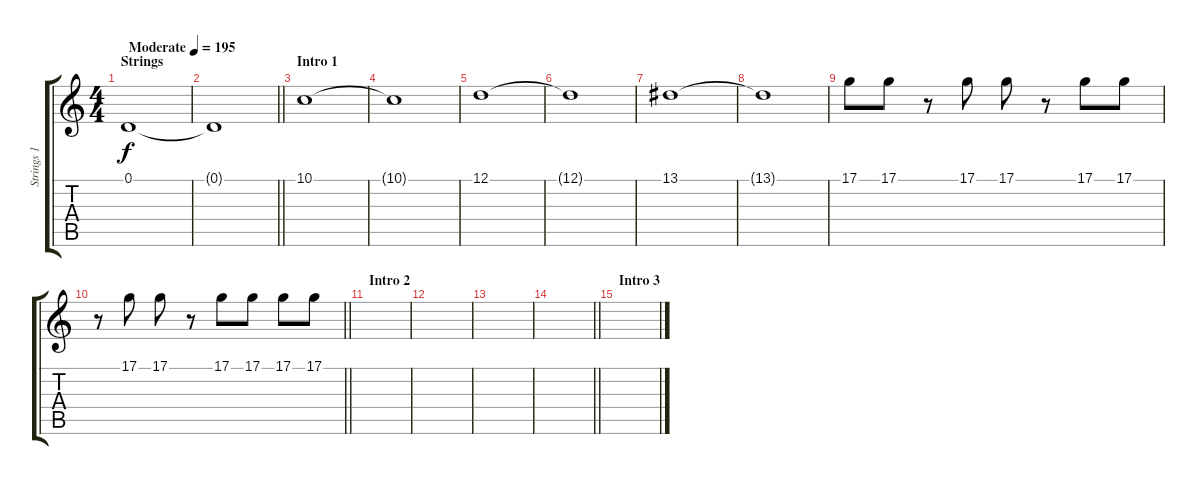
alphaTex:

\track ("Strings 1" "Strings 1") {instrument stringensemble1}
\staff {score tabs}
\tuning (D4 A3 F3 C3 G2 C2) {hide}
\ts (4 4)
\section ("" "Strings")
\tempo (195 "Moderate")
\clef g2
\ks c
0.1.1{dy f volume 4 instrument stringensemble1} |
\barLineRight lightlight
0.1{t}.1{volume 13} |
\section ("" "Intro 1")
10.1.1 |
10.1{t}.1 |
12.1.1 |
12.1{t}.1 |
13.1.1 |
13.1{t}.1 |
17.1.8 17.1.8 r.8 17.1.8 17.1.8 r.8 17.1.8 17.1.8 |
\barLineRight lightlight
r.8 17.1.8 17.1.8 r.8 17.1.8 17.1.8 17.1.8 17.1.8 |
\section ("" "Intro 2")
|
|
|
\barLineRight lightlight
|
\section ("" "Intro 3")
